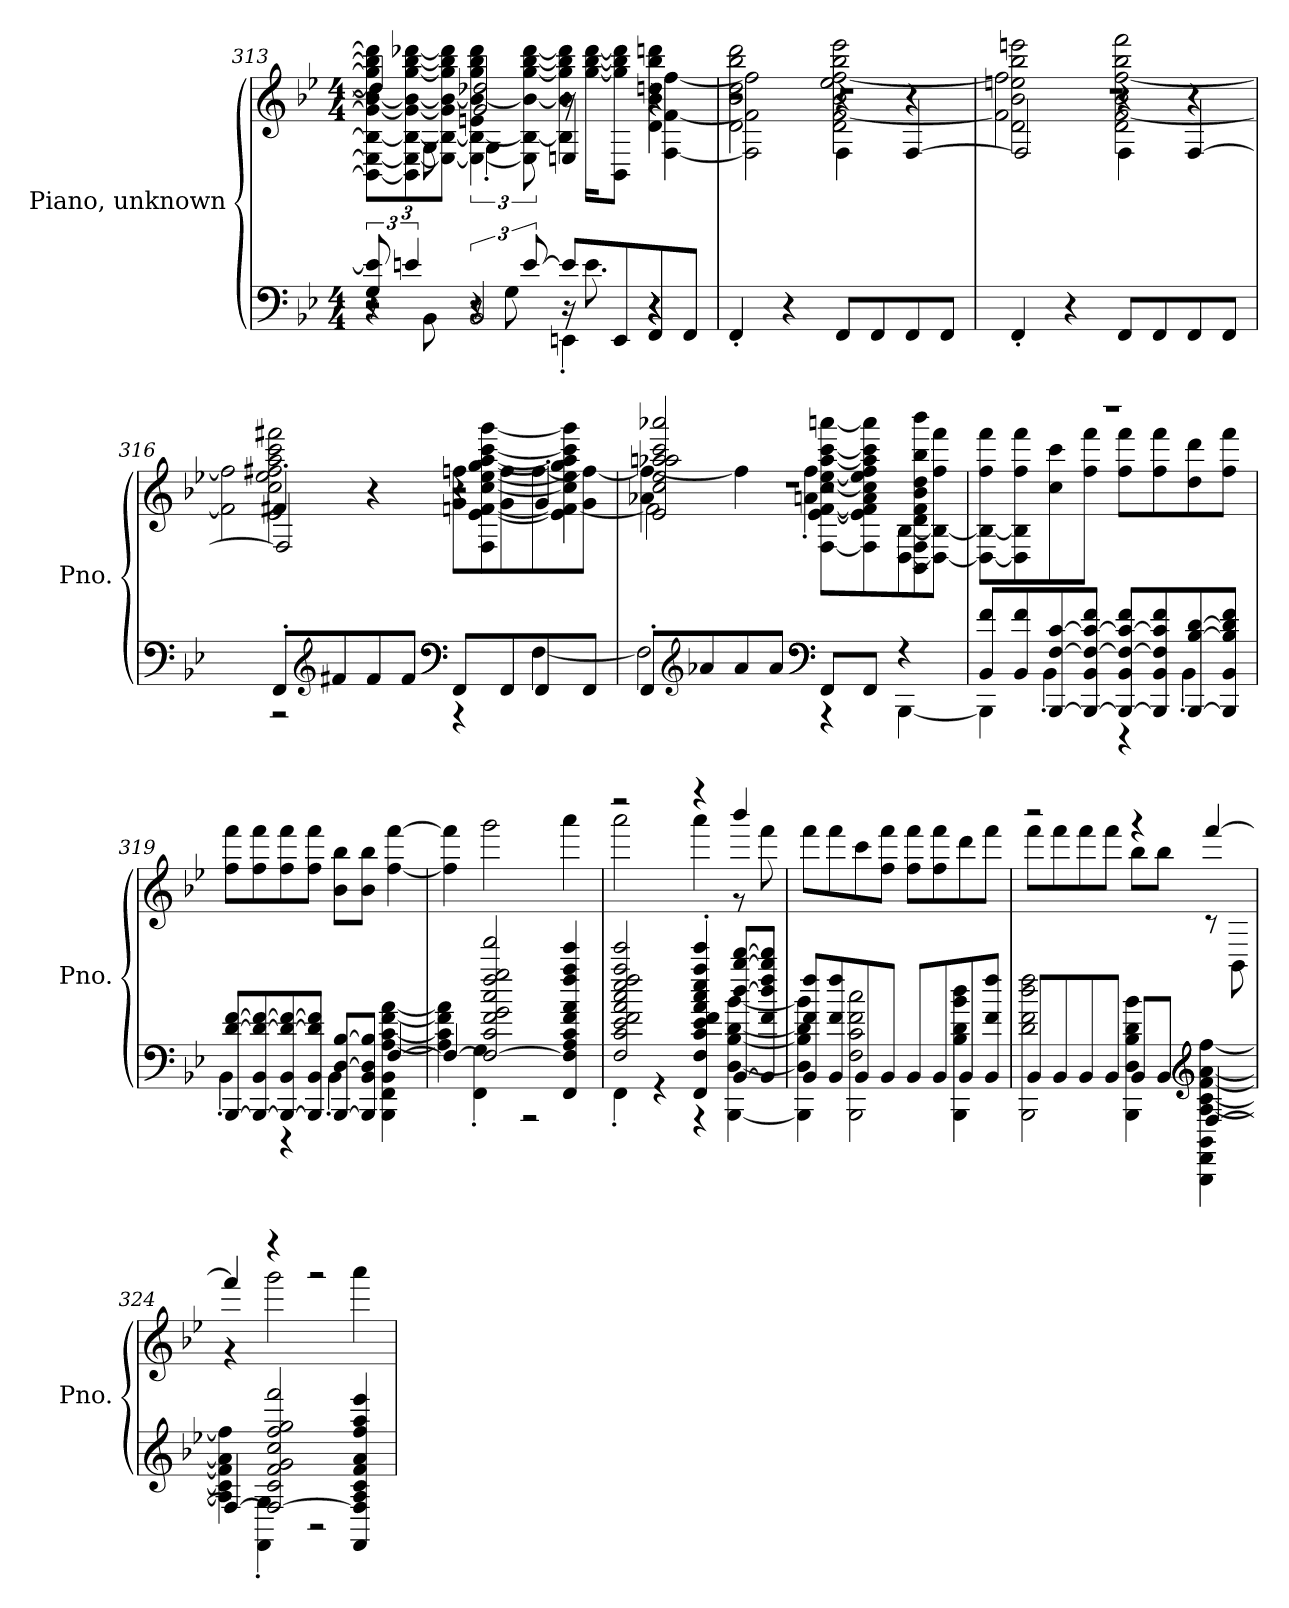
**kern	**kern
*part1	*part1
*staff2	*staff1
*I"Piano, unknown	*
*I'Pno.	*
!!LO:LB:g=z
*clefF4	*clefG2
*k[b-e-]	*k[b-e-]
*M4/4	*M4/4
=313	=313
*^	*^
*	*^	*	*
*	*	*^	*	*
*	*	*	*	*	*Xbrackettup
*	*	*	*	*^	*^
4r	8r	12G/ 12e/]	2r	2r	12BB-\_ 12E\_ 12B-\_ 12g\_ 12b-\_ 12gg\] 12bb-\] 12ddd-\]L	4dd-/]	8r
.	.	6en/	.	.	12BB-\] 12E\_ 12B-\_ 12g\_ 12b-\_ [12gg\ [12bb-\ [12ddd-X\	.	.
.	8BB-\	.	.	.	.	.	8G\
.	.	.	.	.	12E\_ 12B-\_ 12g\] 12b-\_ 12gg\] 12bb-\] 12ddd-\]J	.	.
*	*	*	*	*	*brackettup	*	*
2BB-/	8r	6r	.	.	6E\_ 6B-\_ 6en\ 6b-\_ 6gg\ 6bb-\ 6ddd-\	2g/ 2dd-X/	4G'\
.	8G\	.	.	.	.	.	.
.	.	[12e/	.	.	12E\] 12B-\_ 12b-\_ [12gg\ [12bb-\ [12ddd-\	.	.
.	16r	8e/L]	4EEn'\	4En/	4B-\] 4b-\] 4gg\] 4bb-\] 4ddd-\]	.	16r
.	8.e\	.	.	.	.	.	[16gg\ [16bb-\ [16ddd-\KL
.	.	8EE/	.	.	.	.	8BB-\ 8gg\] 8bb-\] 8ddd-\]J
4r	4r	8FF/	4r	4r	4d\ 4b-\ 4ddn\ 4bb-\ 4dddn\	4r	[4F\ [4f\ [4ff\
.	.	8FF/J	.	.	.	.	.
*v	*v	*v	*v	*	*	*	*
=314	=314	=314	=314	=314
4FF'/	1r	2d\ 2b-\ 2dd\ 2bb-\ 2ddd\	2r	2F\] 2f\] 2ff\]
4r	.	.	.	.
8FF/L	.	4F\	4r	2d\ [2f\ 2b-\ 2ee-\ [2ff\ 2bb-\ 2eee-\
8FF/	.	.	.	.
8FF/	.	4r	[4F/	.
8FF/J	.	.	.	.
=315	=315	=315	=315	=315
4FF'/	1r	2d\ 2b-\ 2een\ 2bb-\ 2eeen\	2F/]	2f\] 2ff\]
4r	.	.	.	.
8FF/L	.	4F\	4r	2d\ [2f\ 2b-\ [2ff\ 2bb-\ 2fff\
8FF/	.	.	.	.
8FF/	.	4r	[4F/	.
8FF/J	.	.	.	.
!!LO:LB:g=z	!!	!!	!!
=316	=316	=316	=316	=316
*^	*	*	*	*
8FF'/L	2r	4f#X'/	2e-\ 2cc\ 2ee-\ 2ff#X\ 2aa\ 2ccc\ 2fff#X\	2F/]	2f\] 2ff\]
*clefG2	*	*	*	*	*
8f#X/	.	.	.	.	.
8f#/	.	4r	.	.	.
8f#/J	.	.	.	.	.
*clefF4	*	*	*	*	*
8FF/L	4r	4r	8g\ 8ffn\L	2r	4F\ [4e-\ [4fn\ [4cc\ [4ee-\ [4gg\ [4aa\ [4ccc\ [4ggg\
8FF/	.	.	8g\ 8ff\	.	.
8FF/	[4F\	4g'/	[8ff\	.	4e-\] 4f\_ 4cc\] 4ee-\] 4gg\] 4aa\] 4ccc\] 4ggg\]
8FF/J	.	.	8g\ 8ff\_J	.	.
=317	=317	=317	=317	=317	=317
8FF'/L	2F\]	1r	4a-X\ 4ff\_	2e-/ 2cc/ 2ee-/ 2aa-X/ 2aan/ 2ccc/ 2aaa-X/	2f\]
*clefG2	*	*	*	*	*
8a-X/	.	.	.	.	.
8a-/	.	.	4ff\]	.	.
8a-/J	.	.	.	.	.
*clefF4	*	*	*	*	*
8FF/L	4r	.	[8F\ [8e-\ [8f\ [8cc\ [8ee-\ [8aa\ [8ccc\ [8aaan\L	2r	4an\' 4ff\'
8FF/J	.	.	8F\] 8e-\] 8f\] 8a\ 8cc\] 8ee-\] 8ff\ 8aa\] 8ccc\] 8aaa\]	.	.
4r	[4BBB-\	.	[8D\ [8B-\	.	4BB-\ 4F\ 4d\ 4f\ 4b-\ 4dd\ 4bb-\ 4bbb-\
.	.	.	8D\_ 8B-\_ 8ff\ 8fff\J	.	.
*	*	*	*v	*v	*v
!!LO:LB:g=z
=318	=318	=318	=318
8BB-/ 8f/L	4BBB-\]	1r	8D\_ 8B-\_ 8ff\ 8fff\L
8BB-/ 8f/	.	.	8D\] 8B-\] 8ff\ 8fff\
[8BBB-/ [8F/ [8c/	4BB-'\	.	8cc\ 8ccc\
8BBB-/_ 8BB-/ 8F/_ 8c/_ 8f/J	.	.	8ff\ 8fff\J
8BBB-/_ 8BB-/ 8F/_ 8c/_ 8f/L	4r	.	8ff\ 8fff\L
8BBB-/] 8BB-/ 8F/] 8c/] 8f/	.	.	8ff\ 8fff\
[8BBB-/ [8B-/ [8d/	4BB-'\	.	8dd\ 8ddd\
8BBB-/] 8BB-/ 8B-/] 8d/] 8f/J	.	.	8ff\ 8fff\J
*	*	*v	*v
=319	=319	=319
[8BBB-/ [8d/ [8f/L	4BB-'\	8ff\ 8fff\L
8BBB-/_ 8BB-/ 8d/_ 8f/_	.	8ff\ 8fff\
8BBB-/_ 8BB-/ 8d/_ 8f/_	4r	8ff\ 8fff\
8BBB-/] 8BB-/ 8d/] 8f/]J	.	8ff\ 8fff\J
[8BBB-/ [8D/ [8B-/L	4BB-'\	8b-\ 8bb-\L
8BBB-/] 8BB-/ 8D/] 8B-/]J	.	8b-\ 8bb-\J
[4F/	4BBB-\ 4FF\ 4BB-\ [4A\ [4c\ [4f\ [4a\	[4ff\ [4fff\
=320	=320	=320
4F/_	4A\] 4c\] 4f\] 4a\]	4ff\] 4fff\]
2F/_ 2c/ 2f/ 2g/ 2cc/ 2ff/ 2gg/ 2fff/	4FF\' 4G\'	2ggg\
.	2r	.
4FF/ 4F/] 4A/ 4c/ 4f/ 4a/ 4ff/ 4aa/ 4eee-/	.	4aaa\
=321	=321	=321
*	*	*^
2F/ 2c/ 2e-/ 2f/ 2a/ 2cc/ 2ee-/ 2ff/ 2aa/ 2eee-/	4FF'\	2r	2aaa\
.	4r	.	.
4FF/' 4F/' 4c/' 4e-/' 4f/' 4a/' 4cc/' 4ee-/' 4aa/' 4eee-/'	4r	4r	4aaa\
[8BB-/ [8dd/ [8bb-/ [8ddd/L	[4BBB-\ [4D\ [4B-\ [4d\ [4b-\	4bbb-/	8r
8BB-/] 8f/ 8dd/] 8ff/ 8bb-/] 8ddd/]J	.	.	8fff\
*	*	*v	*v
!!LO:LB:g=z
=322	=322	=322
8BB-/ 8f/ 8ff/L	4BBB-\] 4D\] 4B-\] 4d\] 4b-\]	8fff\L
8BB-/ 8f/ 8ff/	.	8fff\
8BB-/	2BBB-\ 2F\ 2c\ 2f\ 2cc\	8ccc\
8BB-/J	.	8ff\ 8fff\J
8BB-/L	.	8ff\ 8fff\L
8BB-/	.	8ff\ 8fff\
8BB-/	4BBB-\ 4B-\ 4d\ 4b-\ 4dd\	8ddd\
8BB-/ 8f/ 8ff/J	.	8fff\J
=323	=323	=323
*	*	*^
8BB-/L	2BBB-\ 2d\ 2f\ 2dd\ 2ff\	2r	8fff\L
8BB-/	.	.	8fff\
8BB-/	.	.	8fff\
8BB-/J	.	.	8fff\J
8BB-/L	4BBB-\ 4D\ 4B-\ 4d\ 4b-\	4r	8bb-\L
8BB-/J	.	.	8bb-\J
*clefG2	*	*	*
[4F/	4BBB-\ 4FF\ 4BB-\ [4A\ [4c\ [4f\ [4a\ [4ff\	[4fff/	8r
.	.	.	8BB-\
=324	=324	=324	=324
4F/_	4A\] 4c\] 4f\] 4a\] 4ff\]	4fff/]	4r
2F/_ 2c/ 2f/ 2g/ 2cc/ 2ff/ 2gg/ 2fff/	4FF\' 4G\'	4r	2ggg\
.	2r	2r	.
4FF/ 4F/] 4A/ 4c/ 4f/ 4a/ 4ff/ 4aa/ 4eee-/	.	.	4aaa\
*v	*v	*	*
*	*v	*v
=	=
*-	*-
